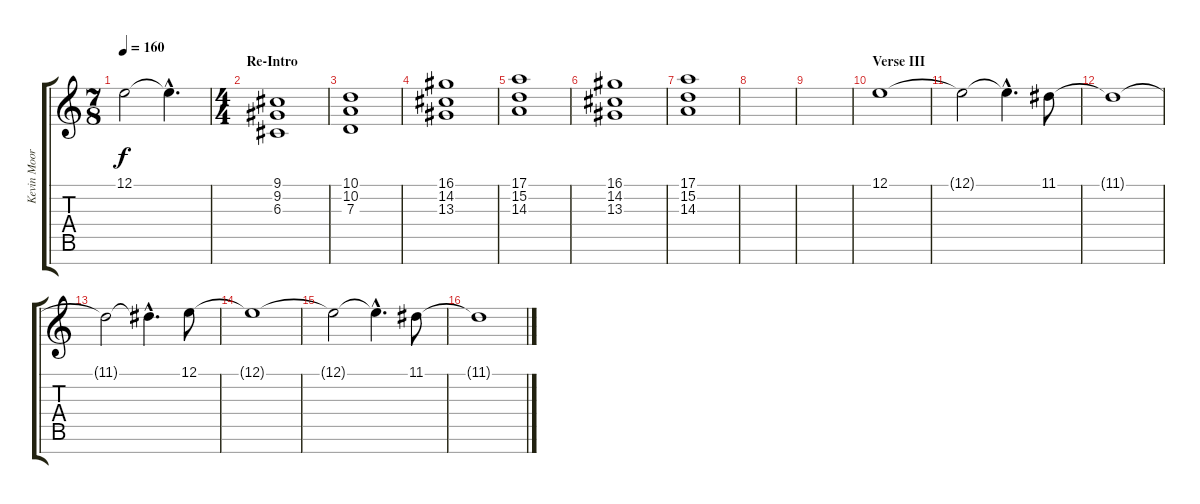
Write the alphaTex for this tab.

\track ("Kevin Moore Lead Keyboard" "Kevin Moor") {instrument lead2sawtooth}
\staff {score tabs}
\tuning (E4 B3 G3 D3 A2 E2 B1) {hide}
\ts (7 8)
\tempo 160
\clef g2
\ks c
12.1{t}.2{dy f} 12.1{hac t}.4{d} |
\ts (4 4)
\section ("" "Re-Intro")
(9.1 9.2 6.3).1{volume 11 instrument pad8sweep} |
(10.1 10.2 7.3).1 |
(16.1 14.2 13.3).1 |
(17.1 15.2 14.3).1 |
(16.1 14.2 13.3).1 |
(17.1 15.2 14.3).1 |
|
|
\section ("" "Verse III")
12.1.1{volume 13 instrument stringensemble1} |
12.1{t}.2 12.1{hac t}.4{d} 11.1.8 |
11.1{t}.1 |
11.1{t}.2 11.1{hac t}.4{d} 12.1.8 |
12.1{t}.1{instrument stringensemble1} |
12.1{t}.2 12.1{hac t}.4{d} 11.1.8 |
11.1{t}.1
